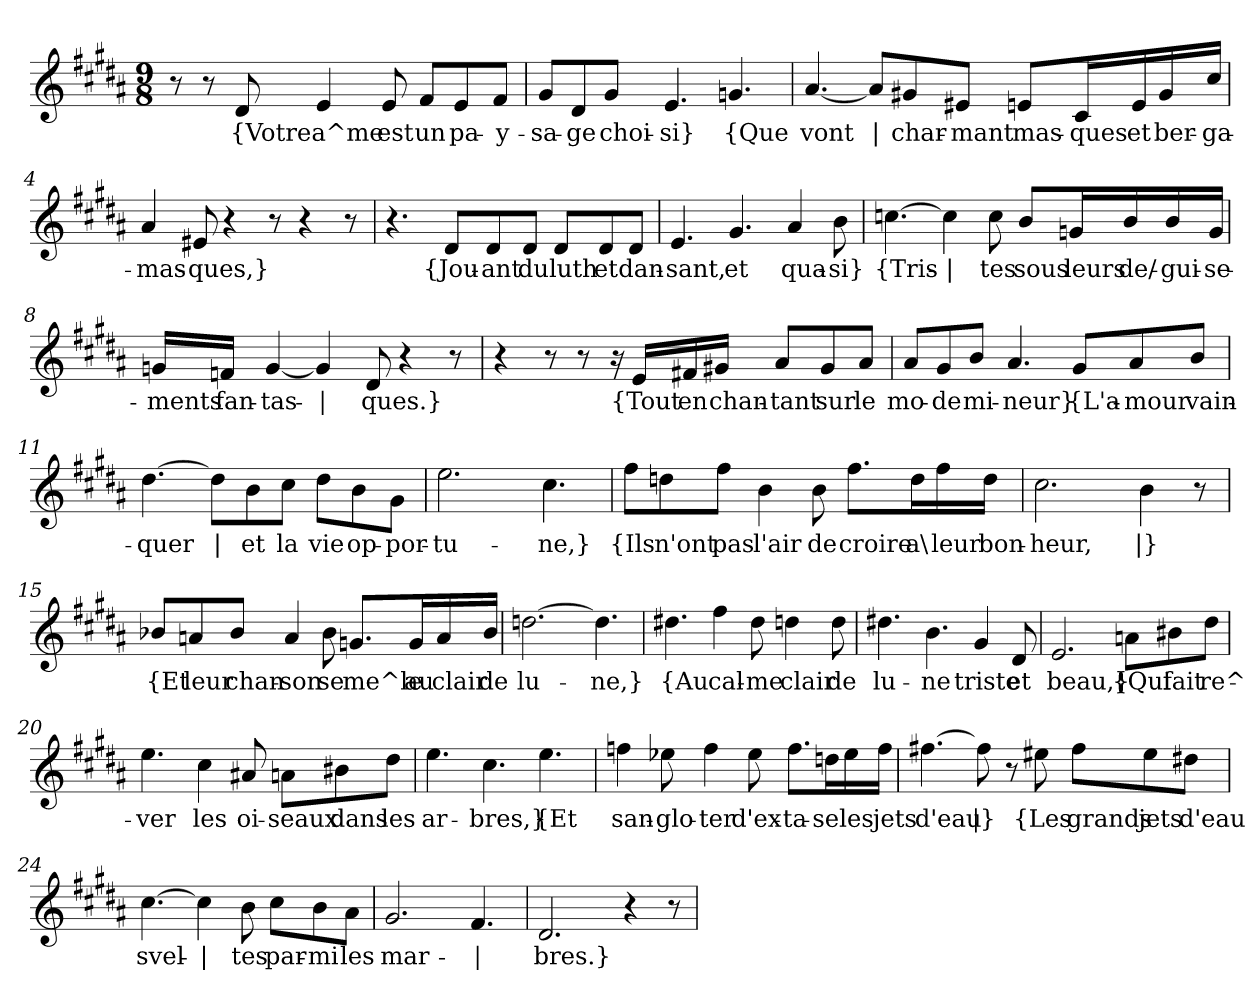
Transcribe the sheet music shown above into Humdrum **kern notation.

**kern	**text
*part1	*part1
*staff1	*staff1
*clefG2	*
*k[f#c#g#d#a#]	*
*M9/8	*
=1	=1
8r	.
8r	.
!	!LO:LY:b
8d#/	{Votre
!	!LO:LY:b
4e/	a^me
!	!LO:LY:b
8e/	est
!	!LO:LY:b
8f#/L	un
!	!LO:LY:b
8e/	pa-
!	!LO:LY:b
8f#/J	-y-
=2	=2
!	!LO:LY:b
8g#/L	-sa-
!	!LO:LY:b
8d#/	-ge
!	!LO:LY:b
8g#/J	choi-
!	!LO:LY:b
4.e/	-si}
!	!LO:LY:b
4.gn/	{Que
!!LO:LB:g=z
=3	=3
!	!LO:LY:b
[4.a#/	vont
!	!LO:LY:b
8a#/L]	|
!	!LO:LY:b
8g#X/	char-
!	!LO:LY:b
8e#X/J	-mant
!	!LO:LY:b
8en/L	mas-
!	!LO:LY:b
16c#/L	-ques
!	!LO:LY:b
16e/	et
!	!LO:LY:b
16g#/	ber-
!	!LO:LY:b
16cc#/JJ	-ga-
=4	=4
!	!LO:LY:b
4a#/	-mas-
!	!LO:LY:b
8e#X/	-ques,}
4r	.
8r	.
4r	.
8r	.
=5	=5
4.r	.
!	!LO:LY:b
8d#/L	{Jou-
!	!LO:LY:b
8d#/	-ant
!	!LO:LY:b
8d#/J	du
!	!LO:LY:b
8d#/L	luth
!	!LO:LY:b
8d#/	et
!	!LO:LY:b
8d#/J	dan-
!!LO:LB:g=z
=6	=6
!	!LO:LY:b
4.e/	-sant,
!	!LO:LY:b
4.g#/	et
!	!LO:LY:b
4a#/	qua-
!	!LO:LY:b
8b\	-si}
=7	=7
!	!LO:LY:b
[4.ccn\	{Tris-
!	!LO:LY:b
4cc\]	|
!	!LO:LY:b
8cc\	-tes
!	!LO:LY:b
8b/L	sous
!	!LO:LY:b
16gn/L	leurs
!	!LO:LY:b
16b/	de/-
!	!LO:LY:b
16b/	-gui-
!	!LO:LY:b
16g/JJ	-se-
=8	=8
!	!LO:LY:b
16gn/LL	-ments
!	!LO:LY:b
16fn/JJ	fan-
!	!LO:LY:b
[4g/	-tas-
!	!LO:LY:b
4g/]	|
!	!LO:LY:b
8d#/	-ques.}
4r	.
8r	.
!!LO:LB:g=z
=9	=9
4r	.
8r	.
8r	.
16r	.
!	!LO:LY:b
16e/LL	{Tout
!	!LO:LY:b
16f#X/	en
!	!LO:LY:b
16g#X/JJ	chan-
!	!LO:LY:b
8a#/L	-tant
!	!LO:LY:b
8g#/	sur
!	!LO:LY:b
8a#/J	le
=10	=10
!	!LO:LY:b
8a#/L	mo-
!	!LO:LY:b
8g#/	-de
!	!LO:LY:b
8b/J	mi-
!	!LO:LY:b
4.a#/	-neur}
!	!LO:LY:b
8g#/L	{L'a-
!	!LO:LY:b
8a#/	-mour
!	!LO:LY:b
8b/J	vain-
!!LO:LB:g=z
=11	=11
!	!LO:LY:b
[4.dd#\	-quer
!	!LO:LY:b
8dd#\L]	|
!	!LO:LY:b
8b\	et
!	!LO:LY:b
8cc#\J	la
!	!LO:LY:b
8dd#\L	vie
!	!LO:LY:b
8b\	op-
!	!LO:LY:b
8g#\J	-por-
=12	=12
!	!LO:LY:b
2.ee\	-tu-
!	!LO:LY:b
4.cc#\	-ne,}
=13	=13
!	!LO:LY:b
8ff#\L	{Ils
!	!LO:LY:b
8ddn\	n'ont
!	!LO:LY:b
8ff#\J	pas
!	!LO:LY:b
4b\	l'air
!	!LO:LY:b
8b\	de
!	!LO:LY:b
8.ff#\L	croire
!	!LO:LY:b
16dd\L	a\
!	!LO:LY:b
16ff#\	leur
!	!LO:LY:b
16dd\JJ	bon-
=14	=14
!	!LO:LY:b
2.cc#\	-heur,
!	!LO:LY:b
4b\	|}
8r	.
!!LO:LB:g=z
=15	=15
!	!LO:LY:b
8b-X/L	{Et
!	!LO:LY:b
8an/	leur
!	!LO:LY:b
8b-/J	chan-
!	!LO:LY:b
4a/	-son
!	!LO:LY:b
8b-\	se
!	!LO:LY:b
8.gn/L	me^le
!	!LO:LY:b
16g/L	au
!	!LO:LY:b
16a/	clair
!	!LO:LY:b
16b-/JJ	de
=16	=16
!	!LO:LY:b
[2.ddn\	lu-
!	!LO:LY:b
4.dd\]	-ne,}
=17	=17
!	!LO:LY:b
4.dd#X\	{Au
!	!LO:LY:b
4ff#\	cal-
!	!LO:LY:b
8dd#\	-me
!	!LO:LY:b
4ddn\	clair
!	!LO:LY:b
8dd\	de
=18	=18
!	!LO:LY:b
4.dd#X\	lu-
!	!LO:LY:b
4.b\	-ne
!	!LO:LY:b
4g#/	triste
!	!LO:LY:b
8d#/	et
!!LO:LB:g=z
=19	=19
!	!LO:LY:b
2.e/	beau,}
!	!LO:LY:b
8an\L	{Qui
!	!LO:LY:b
8b#X\	fait
!	!LO:LY:b
8dd#\J	re^-
=20	=20
!	!LO:LY:b
4.ee\	-ver
!	!LO:LY:b
4cc#\	les
!	!LO:LY:b
8a#X/	oi-
!	!LO:LY:b
8an\L	-seaux
!	!LO:LY:b
8b#X\	dans
!	!LO:LY:b
8dd#\J	les
=21	=21
!	!LO:LY:b
4.ee\	ar-
!	!LO:LY:b
4.cc#\	-bres,}
!	!LO:LY:b
4.ee\	{Et
!!LO:LB:g=z
=22	=22
!	!LO:LY:b
4ffn\	san-
!	!LO:LY:b
8ee-X\	-glo-
!	!LO:LY:b
4ff\	-ter
!	!LO:LY:b
8ee-\	d'ex-
!	!LO:LY:b
8.ff\L	-ta-
!	!LO:LY:b
16ddn\L	-se
!	!LO:LY:b
16ee-\	les
!	!LO:LY:b
16ff\JJ	jets
=23	=23
!	!LO:LY:b
[4.ff#X\	d'eau
!	!LO:LY:b
8ff#\]	|}
8r	.
!	!LO:LY:b
8ee#X\	{Les
!	!LO:LY:b
8ff#\L	grands
!	!LO:LY:b
8ee#\	jets
!	!LO:LY:b
8dd#X\J	d'eau
=24	=24
!	!LO:LY:b
[4.cc#\	svel-
!	!LO:LY:b
4cc#\]	|
!	!LO:LY:b
8b\	-tes
!	!LO:LY:b
8cc#\L	par-
!	!LO:LY:b
8b\	-mi
!	!LO:LY:b
8a#\J	les
!!LO:LB:g=z
=25	=25
!	!LO:LY:b
2.g#/	mar-
!	!LO:LY:b
4.f#/	|
=26	=26
!	!LO:LY:b
2.d#/	-bres.}
4r	.
8r	.
=	=
*-	*-
